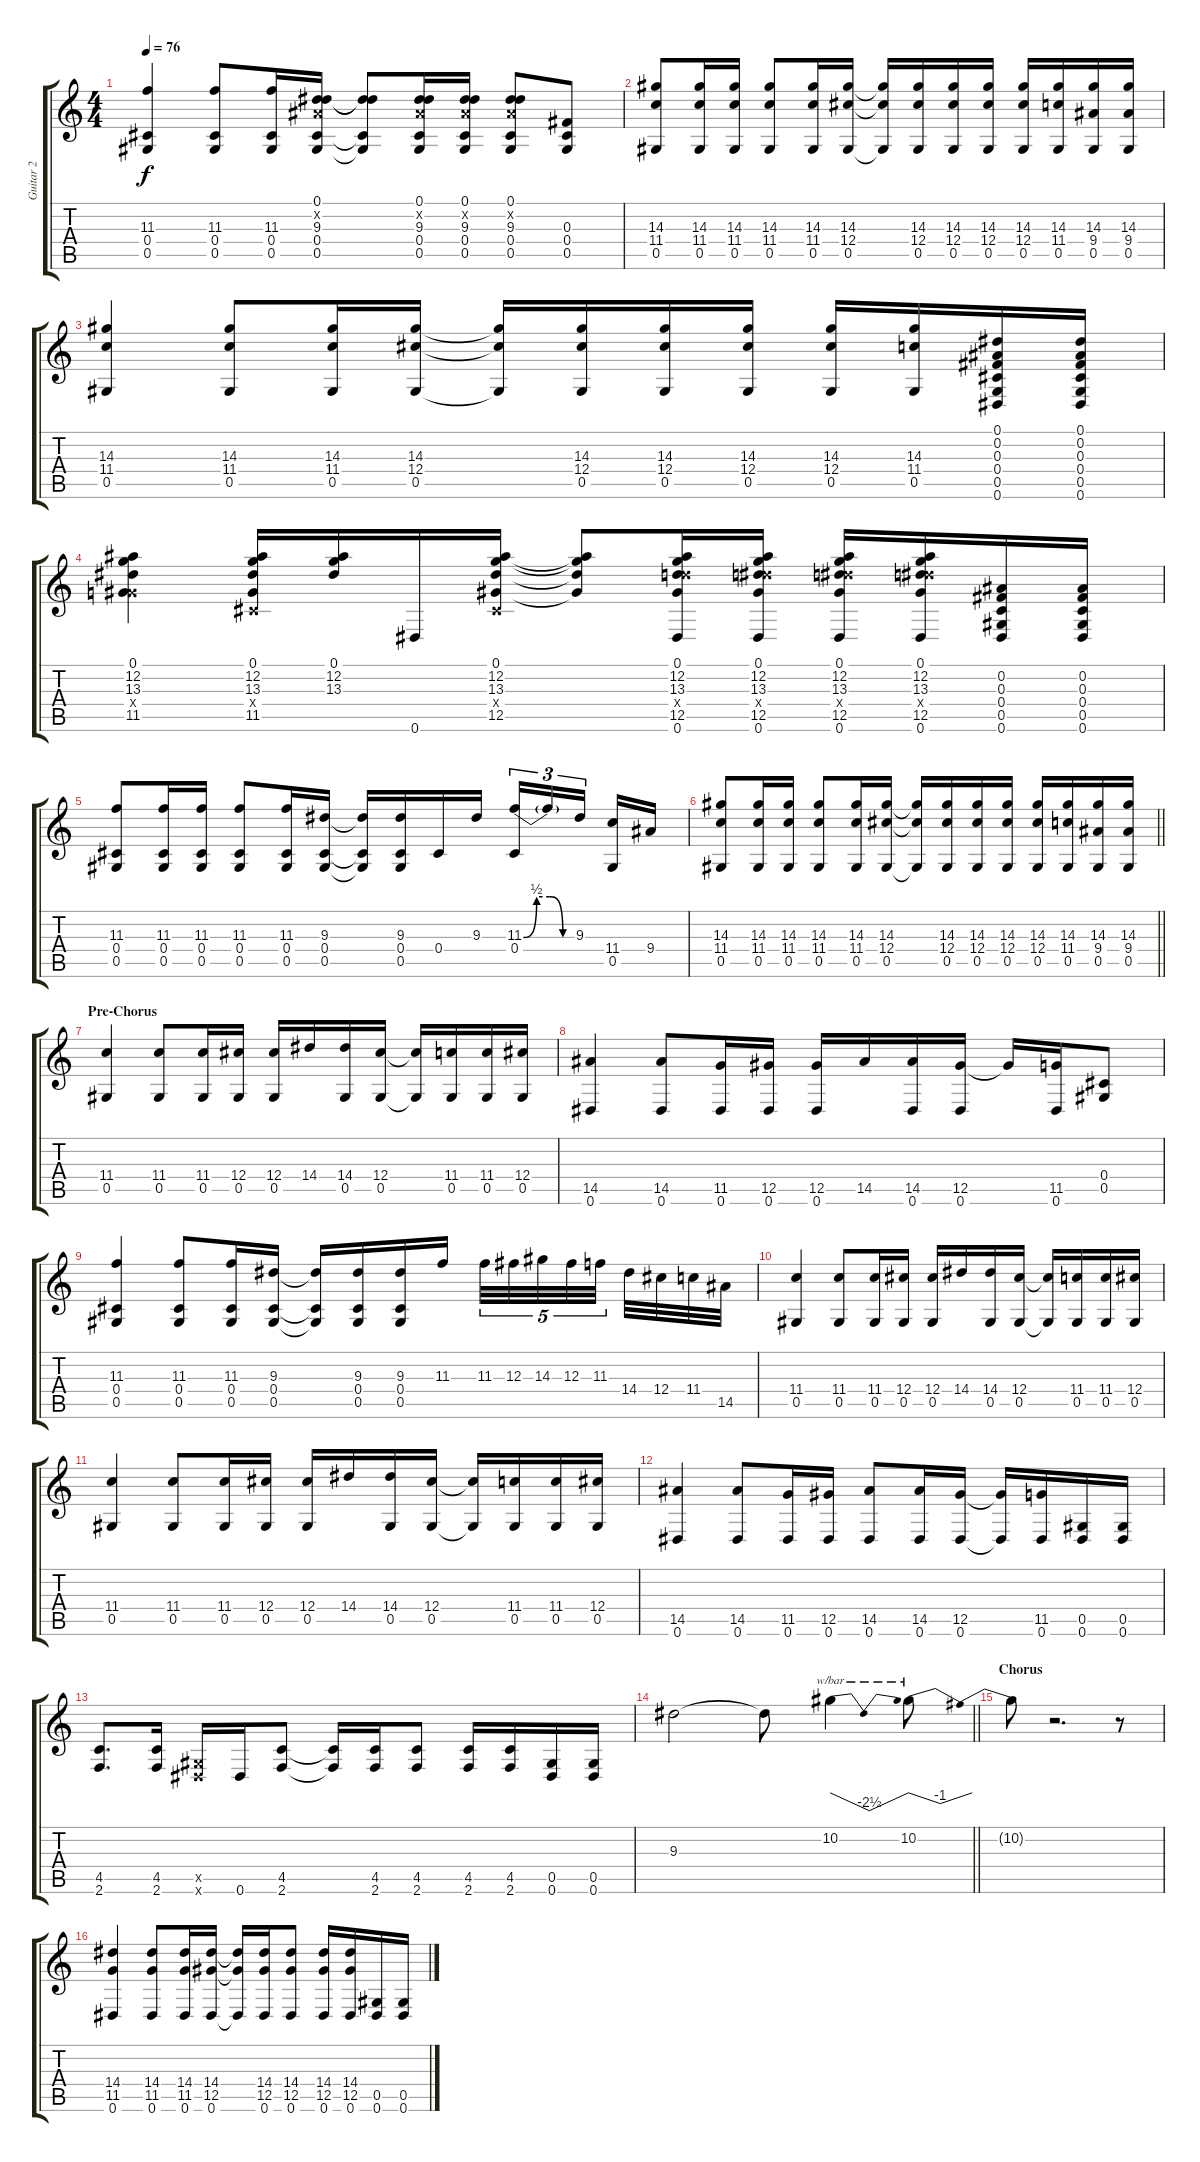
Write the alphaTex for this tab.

\track ("Guitar 2" "Guitar 2") {instrument overdrivenguitar}
\staff {score tabs}
\tuning (Eb4 Bb3 Gb3 Db3 Ab2 Eb2) {hide}
\ts (4 4)
\tempo 76
\clef g2
\ks c
(11.3 0.4 0.5).4{dy f instrument electricguitarclean} (11.3 0.4 0.5).8 (11.3 0.4 0.5).16 (0.1 0.2{x} 9.3 0.4 0.5).16 (0.1{t} 9.3{t} 0.4{t} 0.5{t}).8 (0.1 0.2{x} 9.3 0.4 0.5).16 (0.1 0.2{x} 9.3 0.4 0.5).16 (0.1 0.2{x} 9.3 0.4 0.5).8 (0.3 0.4 0.5).8 |
(14.3 11.4 0.5).8 (14.3 11.4 0.5).16 (14.3 11.4 0.5).16 (14.3 11.4 0.5).8 (14.3 11.4 0.5).16 (14.3 12.4 0.5).16 (14.3{t} 12.4{t} 0.5{t}).16 (14.3 12.4 0.5).16 (14.3 12.4 0.5).16 (14.3 12.4 0.5).16 (14.3 12.4 0.5).16 (14.3 11.4 0.5).16 (14.3 9.4 0.5).16 (14.3 9.4 0.5).16 |
(14.3 11.4 0.5).4 (14.3 11.4 0.5).8 (14.3 11.4 0.5).16 (14.3 12.4 0.5).16 (14.3{t} 12.4{t} 0.5{t}).16 (14.3 12.4 0.5).16 (14.3 12.4 0.5).16 (14.3 12.4 0.5).16 (14.3 12.4 0.5).16 (14.3 11.4 0.5).16 (0.1 0.2 0.3 0.4 0.5 0.6).16 (0.1 0.2 0.3 0.4 0.5 0.6).16 |
(0.1 12.2 13.3 7.4{x} 11.5).4 (0.1 12.2 13.3 0.4{x} 11.5).16 (0.1 12.2 13.3).16 0.6.16 (0.1 12.2 13.3 0.4{x} 12.5).16 (0.1{t} 12.2{t} 13.3{t} 12.5{t}).8 (0.1 12.2 13.3 13.4{x} 12.5 0.6).16 (0.1 12.2 13.3 13.4{x} 12.5 0.6).16 (0.1 12.2 13.3 13.4{x} 12.5 0.6).16 (0.1 12.2 13.3 13.4{x} 12.5 0.6).16 (0.2 0.3 0.4 0.5 0.6).16 (0.2 0.3 0.4 0.5 0.6).16 |
(11.3 0.4 0.5).8 (11.3 0.4 0.5).16 (11.3 0.4 0.5).16 (11.3 0.4 0.5).8 (11.3 0.4 0.5).16 (9.3 0.4 0.5).16 (9.3{t} 0.4{t} 0.5{t}).16 (9.3 0.4 0.5).16 0.4.16 9.3.16 (11.3{be (custom 0 0 15 2 30 2 45 0 60 0)} 0.4).16{tu (3 2)} 11.3{t}.16{tu (3 2)} 9.3.16{tu (3 2) beam splitsecondary} (11.4 0.5).16 9.4.16 |
\barLineRight lightlight
(14.3 11.4 0.5).8 (14.3 11.4 0.5).16 (14.3 11.4 0.5).16 (14.3 11.4 0.5).8 (14.3 11.4 0.5).16 (14.3 12.4 0.5).16 (14.3{t} 12.4{t} 0.5{t}).16 (14.3 12.4 0.5).16 (14.3 12.4 0.5).16 (14.3 12.4 0.5).16 (14.3 12.4 0.5).16 (14.3 11.4 0.5).16 (14.3 9.4 0.5).16 (14.3 9.4 0.5).16 |
\section ("" "Pre-Chorus")
(11.4 0.5).4{instrument overdrivenguitar} (11.4 0.5).8 (11.4 0.5).16 (12.4 0.5).16 (12.4 0.5).16 14.4.16 (14.4 0.5).16 (12.4 0.5).16 (12.4{t} 0.5{t}).16 (11.4 0.5).16 (11.4 0.5).16 (12.4 0.5).16 |
(14.5 0.6).4 (14.5 0.6).8 (11.5 0.6).16 (12.5 0.6).16 (12.5 0.6).16 14.5.16 (14.5 0.6).16 (12.5 0.6).16 12.5{t}.16 (11.5 0.6).16 (0.4 0.5).8 |
(11.3 0.4 0.5).4 (11.3 0.4 0.5).8 (11.3 0.4 0.5).16 (9.3 0.4 0.5).16 (9.3{t} 0.4{t} 0.5{t}).16 (9.3 0.4 0.5).16 (9.3 0.4 0.5).16 11.3.16 11.3.32{tu (5 4)} 12.3.32{tu (5 4)} 14.3.32{tu (5 4)} 12.3.32{tu (5 4)} 11.3.32{tu (5 4) beam splitsecondary} 14.4.32 12.4.32 11.4.32 14.5.32 |
(11.4 0.5).4 (11.4 0.5).8 (11.4 0.5).16 (12.4 0.5).16 (12.4 0.5).16 14.4.16 (14.4 0.5).16 (12.4 0.5).16 (12.4{t} 0.5{t}).16 (11.4 0.5).16 (11.4 0.5).16 (12.4 0.5).16 |
(11.4 0.5).4 (11.4 0.5).8 (11.4 0.5).16 (12.4 0.5).16 (12.4 0.5).16 14.4.16 (14.4 0.5).16 (12.4 0.5).16 (12.4{t} 0.5{t}).16 (11.4 0.5).16 (11.4 0.5).16 (12.4 0.5).16 |
(14.5 0.6).4 (14.5 0.6).8 (11.5 0.6).16 (12.5 0.6).16 (14.5 0.6).8 (14.5 0.6).16 (12.5 0.6).16 (12.5{t} 0.6{t}).16 (11.5 0.6).16 (0.5 0.6).16 (0.5 0.6).16 |
(4.5 2.6).8{d} (4.5 2.6).16 (0.5{x} 0.6{x}).16 0.6.16 (4.5 2.6).8 (4.5{t} 2.6{t}).16 (4.5 2.6).16 (4.5 2.6).8 (4.5 2.6).16 (4.5 2.6).16 (0.5 0.6).16 (0.5 0.6).16 |
\barLineRight lightlight
9.3.2 9.3{t}.8 10.2.4{tbe (dip default 0 0 30 -10 60 0)} 10.2.8{tbe (dip default 0 0 30 -4 60 0)} |
\section ("" "Chorus")
10.2{t}.8 r.2{d} r.8 |
(14.4 11.5 0.6).4 (14.4 11.5 0.6).8 (14.4 11.5 0.6).16 (14.4 12.5 0.6).16 (14.4{t} 12.5{t} 0.6{t}).16 (14.4 12.5 0.6).16 (14.4 12.5 0.6).8 (14.4 12.5 0.6).16 (14.4 12.5 0.6).16 (0.5 0.6).16 (0.5 0.6).16
